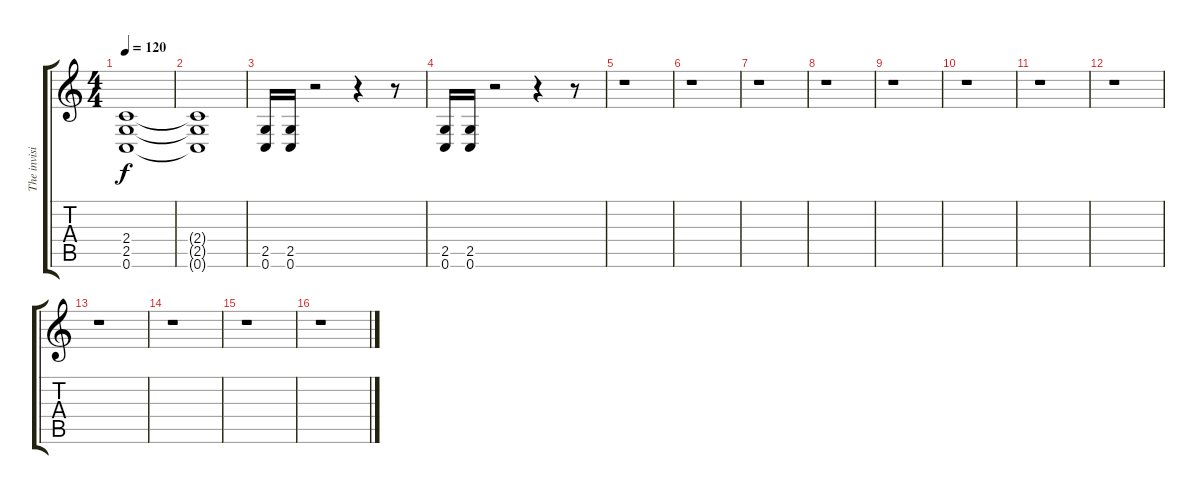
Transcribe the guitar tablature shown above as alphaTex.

\track ("The invisible third guitarist" "The invisi") {instrument distortionguitar}
\staff {score tabs}
\tuning (C4 G3 Eb3 Bb2 F2 C2) {hide}
\ts (4 4)
\tempo 120
\clef g2
\ks c
(2.4 2.5 0.6).1{dy f volume 12 balance 0 instrument distortionguitar} |
(2.4{t} 2.5{t} 0.6{t}).1 |
(2.5 0.6).16 (2.5 0.6).16 r.2 r.4 r.8 |
(2.5 0.6).16 (2.5 0.6).16 r.2 r.4 r.8 |
r.1 |
r.1 |
r.1 |
r.1 |
r.1 |
r.1 |
r.1 |
r.1 |
r.1 |
r.1 |
r.1 |
r.1
